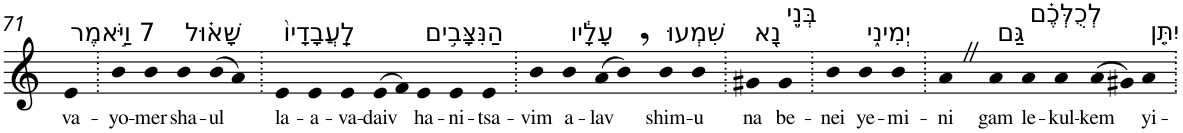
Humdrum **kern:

**kern	**text
*part1	*part1
*staff1	*staff1
*I"Piano	*
*I'Pno	*
!!LO:PB:g=z
*clefG2	*
*k[]	*
=71	=71
!LO:TX:a:t=7 וַיֹּ֣אמֶר	!
!	!LO:LY:b
4e	va-
=72.	=72.
!	!LO:LY:b
4b	-yo-
!	!LO:LY:b
4b	-mer
!LO:TX:a:t=שָׁא֗וּל	!
!	!LO:LY:b
4b	sha-
!	!LO:LY:b
(>8b	-ul
8a)	.
=73.	=73.
!LO:TX:a:t=לַֽעֲבָדָיו֙	!
!	!LO:LY:b
4e	la-
!	!LO:LY:b
4e	-a-
!	!LO:LY:b
4e	-va-
!	!LO:LY:b
(>8e	-daiv
8f)	.
!LO:TX:a:t=הַנִּצָּבִ֣ים	!
!	!LO:LY:b
4e	ha-
!	!LO:LY:b
4e	-ni-
!	!LO:LY:b
4e	-tsa-
=74.	=74.
!	!LO:LY:b
4b	-vim
!LO:TX:a:t=עָלָ֔יו	!
!	!LO:LY:b
4b	a-
!	!LO:LY:b
(>8a	-lav
8b,)	.
!LO:TX:a:t=שִׁמְעוּ	!
!	!LO:LY:b
4b	shim-
!	!LO:LY:b
4b	-u
=75.	=75.
!LO:TX:a:t=נָ֖א	!
!	!LO:LY:b
4g#X	na
!LO:TX:a:t=בְּנֵ֣י	!
!	!LO:LY:b
4g#	be-
=76.	=76.
!	!LO:LY:b
4b	-nei
!LO:TX:a:t=יְמִינִ֑י	!
!	!LO:LY:b
4b	ye-
!	!LO:LY:b
4b	-mi-
=77.	=77.
!	!LO:LY:b
4aZ	-ni
!LO:TX:a:t=גַּם	!
!	!LO:LY:b
4a	gam
!LO:TX:a:t=לְכֻלְּכֶ֗ם	!
!	!LO:LY:b
4a	le-
!	!LO:LY:b
4a	-kul-
!	!LO:LY:b
(>8a	-kem
8g#X)	.
!LO:TX:a:t=יִתֵּ֤ן	!
!	!LO:LY:b
4a	yi-
=.	=.
*-	*-
